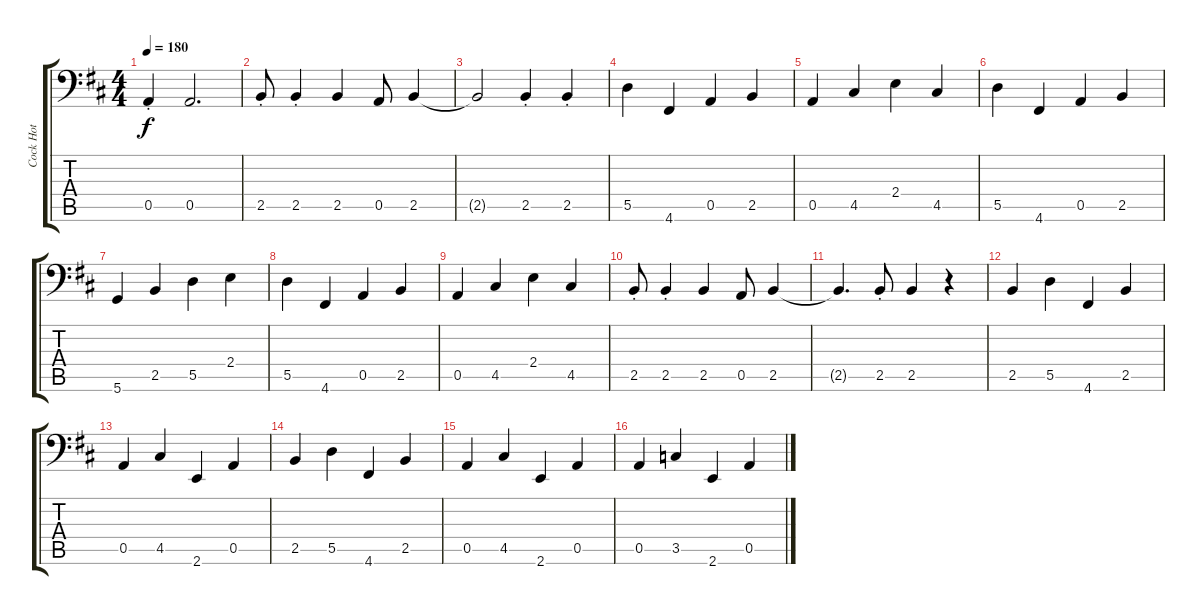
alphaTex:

\track ("Cock Hot" "Cock Hot") {instrument electricbassfinger}
\staff {score tabs}
\tuning (E3 B2 G2 D2 A1 D1) {hide}
\ts (4 4)
\tempo 180
\clef f4
\ks d
0.5{st}.4{dy f} 0.5.2{d} |
2.5{st}.8 2.5{st}.4 2.5.4 0.5.8 2.5.4 |
2.5{t}.2 2.5{st}.4 2.5{st}.4 |
5.5.4 4.6.4 0.5.4 2.5.4 |
0.5.4 4.5.4 2.4.4 4.5.4 |
5.5.4 4.6.4 0.5.4 2.5.4 |
5.6.4 2.5.4 5.5.4 2.4.4 |
5.5.4 4.6.4 0.5.4 2.5.4 |
0.5.4 4.5.4 2.4.4 4.5.4 |
2.5{st}.8 2.5{st}.4 2.5.4 0.5.8 2.5.4 |
2.5{t}.4{d} 2.5{st}.8 2.5.4 r.4 |
2.5.4 5.5.4 4.6.4 2.5.4 |
0.5.4 4.5.4 2.6.4 0.5.4 |
2.5.4 5.5.4 4.6.4 2.5.4 |
0.5.4 4.5.4 2.6.4 0.5.4 |
0.5.4 3.5.4 2.6.4 0.5.4
